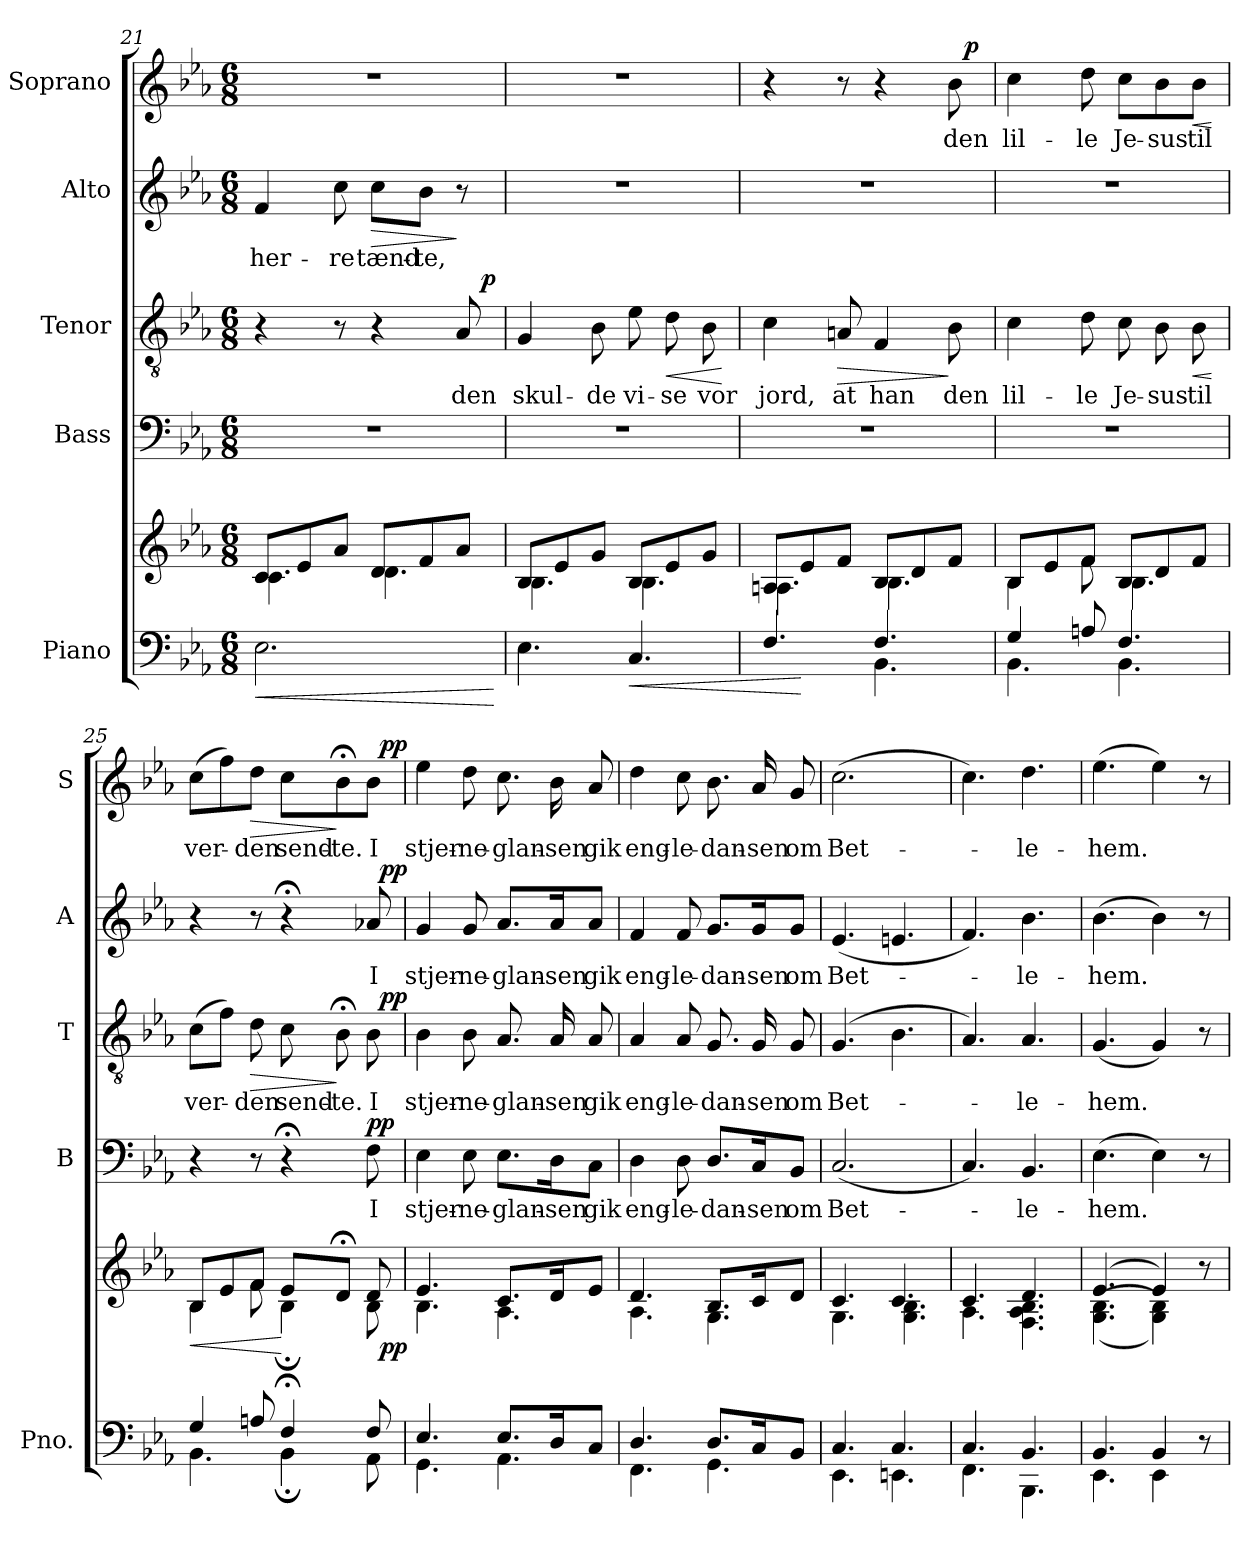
**kern	**kern	**dynam	**kern	**text	**dynam	**kern	**text	**dynam	**kern	**text	**dynam	**kern	**text	**dynam
*part5	*part5	*part5	*part4	*part4	*part4	*part3	*part3	*part3	*part2	*part2	*part2	*part1	*part1	*part1
*staff6	*staff5	*staff5/6	*staff4	*staff4	*staff4	*staff3	*staff3	*staff3	*staff2	*staff2	*staff2	*staff1	*staff1	*staff1
*I"Piano	*	*	*I"Bass	*	*	*I"Tenor	*	*	*I"Alto	*	*	*I"Soprano	*	*
*I'Pno.	*	*	*I'B	*	*	*I'T	*	*	*I'A	*	*	*I'S	*	*
*clefF4	*clefG2	*	*clefF4	*	*	*clefGv2	*	*	*clefG2	*	*	*clefG2	*	*
*k[b-e-a-]	*k[b-e-a-]	*	*k[b-e-a-]	*	*	*k[b-e-a-]	*	*	*k[b-e-a-]	*	*	*k[b-e-a-]	*	*
*E-:	*E-:	*	*E-:	*	*	*E-:	*	*	*E-:	*	*	*E-:	*	*
*M6/8	*M6/8	*	*M6/8	*	*	*M6/8	*	*	*M6/8	*	*	*M6/8	*	*
=21	=21	=21	=21	=21	=21	=21	=21	=21	=21	=21	=21	=21	=21	=21
!	!	!LO:HP:b=2	!	!	!	!	!	!	!	!	!	!	!	!
!	!	!LO:HP:n=1:b	!	!	!	!	!	!	!	!	!	!	!	!
*	*^	*	*	*	*	*^	*	*	*	*	*	*	*	*
2.E-\	8c/L	4.c\	> <	2.r	.	.	4r	2ryy	.	.	4f/	-her-	.	2.r	.	.
.	8e-/	.	.	.	.	.	.	.	.	.	.	.	.	.	.	.
.	8a-/J	.	.	.	.	.	8r	.	.	.	8cc\	-re	.	.	.	.
!	!	!	!	!	!	!	!	!	!	!	!	!	!LO:HP:b	!	!	!
.	8d/L	4.d\	.	.	.	.	4r	.	.	.	8cc\L	tænd-	>	.	.	.
.	8f/	.	.	.	.	.	.	8.ryy	.	.	8b-\J	-te,	.	.	.	.
.	8a-/J	.	.	.	.	.	8A-/	.	den	.	8r	.	]	.	.	.
!	!	!	!	!	!	!	!	!	!	!LO:DY:a	!	!	!	!	!	!
.	.	.	.	.	.	.	.	16ryy	.	p	.	.	.	.	.	.
*	*v	*v	*	*	*	*	*	*	*	*	*	*	*	*	*	*
.	.	[	.	.	.	.	.	.	.	.	.	.	.	.	.
*	*	*	*	*	*	*v	*v	*	*	*	*	*	*	*	*
=22	=22	=22	=22	=22	=22	=22	=22	=22	=22	=22	=22	=22	=22	=22
*	*^	*	*	*	*	*	*	*	*	*	*	*	*	*
4.E-\	8B-/L	4.B-\	.	2.r	.	.	4G/	skul-	.	2.r	.	.	2.r	.	.
.	8e-/	.	]	.	.	.	.	.	.	.	.	.	.	.	.
.	8g/J	.	.	.	.	.	8B-\	-de	.	.	.	.	.	.	.
!	!	!	!LO:HP:b=2	!	!	!	!	!	!	!	!	!	!	!	!
4.C/	8B-/L	4.B-\	<	.	.	.	8e-\	vi-	.	.	.	.	.	.	.
!	!	!	!	!	!	!	!	!	!LO:HP:b	!	!	!	!	!	!
.	8e-/	.	.	.	.	.	8d\	-se	<	.	.	.	.	.	.
.	8g/J	.	.	.	.	.	8B-\	vor	.	.	.	.	.	.	.
*	*v	*v	*	*	*	*	*	*	*	*	*	*	*	*	*
.	.	.	.	.	.	.	.	[	.	.	.	.	.	.
!!LO:PB:g=z
=23	=23	=23	=23	=23	=23	=23	=23	=23	=23	=23	=23	=23	=23	=23
*^	*^	*	*	*	*	*	*	*	*	*	*	*^	*	*
4.F/	4ryy	8An/L	4.A\	.	2.r	.	.	4c\	jord,	.	2.r	.	.	4r	2ryy	.	.
.	.	8e-/	.	[	.	.	.	.	.	.	.	.	.	.	.	.	.
!	!	!	!	!	!	!	!	!	!	!LO:HP:b	!	!	!	!	!	!	!
.	8ryy	8f/J	.	.	.	.	.	8An/	at	>	.	.	.	8r	.	.	.
4.BB-\	4.F/	8B-/L	4.B-\	.	.	.	.	4F/	han	.	.	.	.	4r	.	.	.
.	.	8d/	.	.	.	.	.	.	.	.	.	.	.	.	8ryy	.	.
.	.	8f/J	.	.	.	.	.	8B-\	den	]	.	.	.	8b-\	32ryy	den	.
!	!	!	!	!	!	!	!	!	!	!	!	!	!	!	!	!	!LO:DY:a
.	.	.	.	.	.	.	.	.	.	.	.	.	.	.	16.ryy	.	p
*	*	*	*	*	*	*	*	*	*	*	*	*	*	*v	*v	*	*
=24	=24	=24	=24	=24	=24	=24	=24	=24	=24	=24	=24	=24	=24	=24	=24	=24
4.BB-\	4G/	8B-/L	4B-\	.	2.r	.	.	4c\	lil-	.	2.r	.	.	4cc\	lil-	.
.	.	8e-/	.	.	.	.	.	.	.	.	.	.	.	.	.	.
.	8An/	8f/J	8f\	.	.	.	.	8d\	-le	.	.	.	.	8dd\	-le	.
4.BB-\	4.F/	8B-/L	4.B-\	.	.	.	.	8c\	Je-	.	.	.	.	8cc\L	Je-	.
.	.	8d/	.	.	.	.	.	8B-\	-sus	.	.	.	.	8b-\	-sus	.
!	!	!	!	!	!	!	!	!	!	!LO:HP:b	!	!	!	!	!	!LO:HP:b
.	.	8f/J	.	.	.	.	.	8B-\	til	<	.	.	.	8b-\J	til	<
*v	*v	*	*	*	*	*	*	*	*	*	*	*	*	*	*	*
*	*v	*v	*	*	*	*	*	*	*	*	*	*	*	*	*
.	.	.	.	.	.	.	.	[	.	.	.	.	.	[
=25	=25	=25	=25	=25	=25	=25	=25	=25	=25	=25	=25	=25	=25	=25
*^	*	*	*	*	*	*	*	*	*	*	*	*	*	*
!	!	!	!LO:HP:b	!	!	!	!	!	!	!	!	!	!	!	!
*	*	*^	*	*	*	*	*^	*	*	*^	*	*	*^	*	*
*	*	*	*^	*	*	*	*	*	*	*	*	*	*	*	*	*	*	*	*
4.BB-\	4G/	8B-/L	4B-\	2ryy	<	4r	.	.	(8c\L	2ryy	ver-	.	4r	2ryy	.	.	(8cc\L	2ryy	ver-	.
.	.	8e-/	.	.	.	.	.	.	8f\J)	.	.	.	.	.	.	.	8ff\)	.	.	.
!	!	!	!	!	!	!	!	!	!	!	!	!LO:HP:b	!	!	!	!	!	!	!	!LO:HP:b
.	8An/	8f/J	8f\	.	.	8r	.	.	8d\	.	-den	>	8r	.	.	.	8dd\J	.	-den	>
4BB-;\	4F;</	8e-/L	4B-;\	.	[	4r;<	.	.	8c\	.	send-	.	4r;<	.	.	.	8cc\L	.	send-	.
.	.	8d;</J	.	8ryy	.	.	.	.	8B-;<\	8ryy	-te.	]	.	8ryy	.	.	8b-;<\	8ryy	-te.	]
!	!	!	!	!	!	!	!	!LO:DY:a	!	!	!	!	!	!	!	!	!	!	!	!
8AA-\	8F/	8d/	8B-\	32ryy	.	8F\	I	pp	8B-\	32ryy	I	.	8a-X/	32ryy	I	.	8b-\J	32ryy	I	.
!	!	!	!	!	!LO:DY:b	!	!	!	!	!	!	!LO:DY:a	!	!	!	!LO:DY:a	!	!	!	!LO:DY:a
.	.	.	.	16.ryy	pp	.	.	.	.	16.ryy	.	pp	.	16.ryy	.	pp	.	16.ryy	.	pp
*	*	*	*	*	*	*	*	*	*v	*v	*	*	*	*	*	*	*v	*v	*	*
*	*	*	*v	*v	*	*	*	*	*	*	*	*v	*v	*	*	*	*	*
=26	=26	=26	=26	=26	=26	=26	=26	=26	=26	=26	=26	=26	=26	=26	=26	=26
4.GG\	4.E-/	4.e-/	4.B-\	.	4E-\	stjer-	.	4B-\	stjer-	.	4g/	stjer-	.	4ee-\	stjer-	.
.	.	.	.	.	8E-\	-ne-	.	8B-\	-ne-	.	8g/	-ne-	.	8dd\	-ne-	.
4.AA-\	8.E-/L	8.c/L	4.A-\	.	8.E-\L	-glan-	.	8.A-/	-glan-	.	8.a-/L	-glan-	.	8.cc\	-glan-	.
.	16D/k	16d/k	.	.	16D\K	-sen	.	16A-/	-sen	.	16a-/K	-sen	.	16b-\	-sen	.
.	8C/J	8e-/J	.	.	8C\J	gik	.	8A-/	gik	.	8a-/J	gik	.	8a-/	gik	.
!!LO:PB:g=z
=27	=27	=27	=27	=27	=27	=27	=27	=27	=27	=27	=27	=27	=27	=27	=27	=27
4.FF\	4.D/	4.d/	4.A-\	.	4D\	eng-	.	4A-/	eng-	.	4f/	eng-	.	4dd\	eng-	.
.	.	.	.	.	8D\	-le-	.	8A-/	-le-	.	8f/	-le-	.	8cc\	-le-	.
4.GG\	8.D/L	8.B-/L	4.G\	.	8.D/L	-dan-	.	8.G/	-dan-	.	8.g/L	-dan-	.	8.b-\	-dan-	.
.	16C/k	16c/k	.	.	16C/K	-sen	.	16G/	-sen	.	16g/K	-sen	.	16a-/	-sen	.
.	8BB-/J	8d/J	.	.	8BB-/J	om	.	8G/	om	.	8g/J	om	.	8g/	om	.
=28	=28	=28	=28	=28	=28	=28	=28	=28	=28	=28	=28	=28	=28	=28	=28	=28
4.EE-\	4.C/	4.c/	4.G\	.	(2.C/	Bet-	.	(4.G/	Bet-	.	(4.e-/	Bet-	.	(2.cc\	Bet-	.
4.EEn\	4.C/	4.c/	4.G\ 4.B-\	.	.	.	.	4.B-\	.	.	4.en/	.	.	.	.	.
=29	=29	=29	=29	=29	=29	=29	=29	=29	=29	=29	=29	=29	=29	=29	=29	=29
4.FF\	4.C/	4.c/	4.A-\	.	4.C/)	.	.	4.A-/)	.	.	4.f/)	.	.	4.cc\)	.	.
4.BBB-\	4.BB-/	4.d/	4.F\ 4.A-\ 4.B-\	.	4.BB-/	-le-	.	4.A-/	-le-	.	4.b-\	-le-	.	4.dd\	-le-	.
=30	=30	=30	=30	=30	=30	=30	=30	=30	=30	=30	=30	=30	=30	=30	=30	=30
4.EE-\	4.BB-/	(4.e-/	((4.G\ 4.B-\	.	(4.E-\	-hem.	.	(4.G/	-hem.	.	(4.b-\	-hem.	.	(4.ee-\	-hem.	.
4EE-\	4BB-/	4e-/)	4G\ 4B-\))	.	4E-\)	.	.	4G/)	.	.	4b-\)	.	.	4ee-\)	.	.
8r	8ryy	8r	8ryy	.	8r	.	.	8r	.	.	8r	.	.	8r	.	.
*v	*v	*	*	*	*	*	*	*	*	*	*	*	*	*	*	*
*	*v	*v	*	*	*	*	*	*	*	*	*	*	*	*	*
=	=	=	=	=	=	=	=	=	=	=	=	=	=	=
*-	*-	*-	*-	*-	*-	*-	*-	*-	*-	*-	*-	*-	*-	*-
